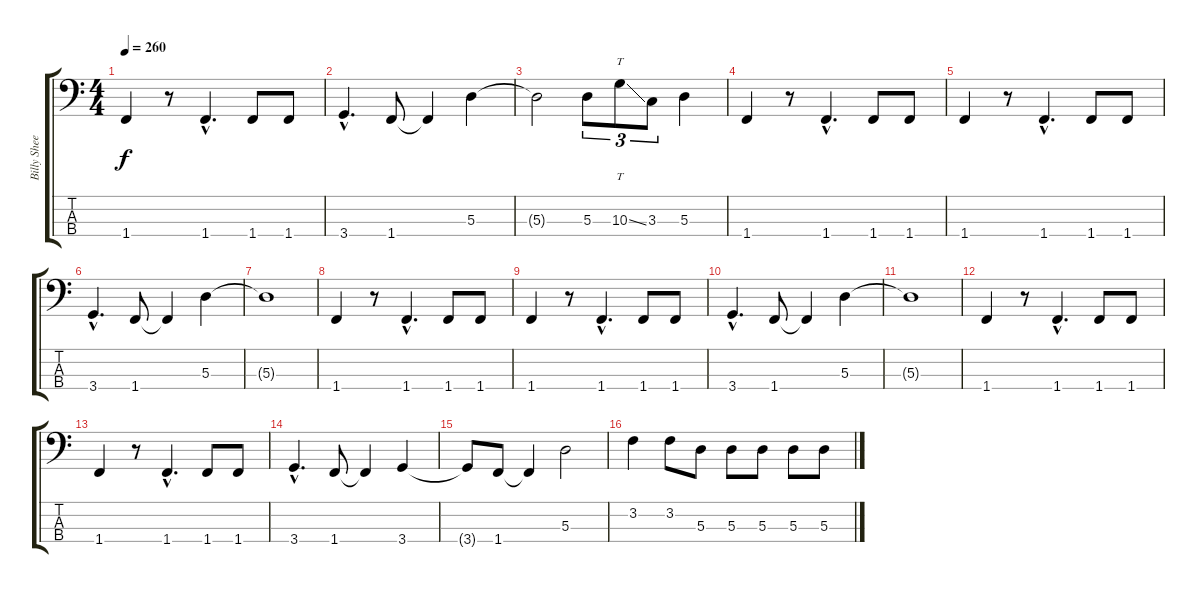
\track ("Billy Sheehan" "Billy Shee") {instrument electricbassfinger}
\staff {score tabs}
\tuning (G2 D2 A1 E1) {hide}
\ts (4 4)
\tempo 260
\clef f4
\ks c
1.4.4{dy f} r.8 1.4{hac}.4{d} 1.4.8 1.4.8 |
3.4{hac}.4{d} 1.4.8 1.4{t}.4 5.3.4 |
5.3{t}.2 5.3.8{tu (3 2)} 10.3{ss}.8{tt tu (3 2)} 3.3.8{tu (3 2)} 5.3.4 |
1.4.4 r.8 1.4{hac}.4{d} 1.4.8 1.4.8 |
1.4.4 r.8 1.4{hac}.4{d} 1.4.8 1.4.8 |
3.4{hac}.4{d} 1.4.8 1.4{t}.4 5.3.4 |
5.3{t}.1 |
1.4.4 r.8 1.4{hac}.4{d} 1.4.8 1.4.8 |
1.4.4 r.8 1.4{hac}.4{d} 1.4.8 1.4.8 |
3.4{hac}.4{d} 1.4.8 1.4{t}.4 5.3.4 |
5.3{t}.1 |
1.4.4 r.8 1.4{hac}.4{d} 1.4.8 1.4.8 |
1.4.4 r.8 1.4{hac}.4{d} 1.4.8 1.4.8 |
3.4{hac}.4{d} 1.4.8 1.4{t}.4 3.4.4 |
3.4{t}.8 1.4.8 1.4{t}.4 5.3.2 |
3.2.4 3.2.8 5.3.8 5.3.8 5.3.8 5.3.8 5.3.8
